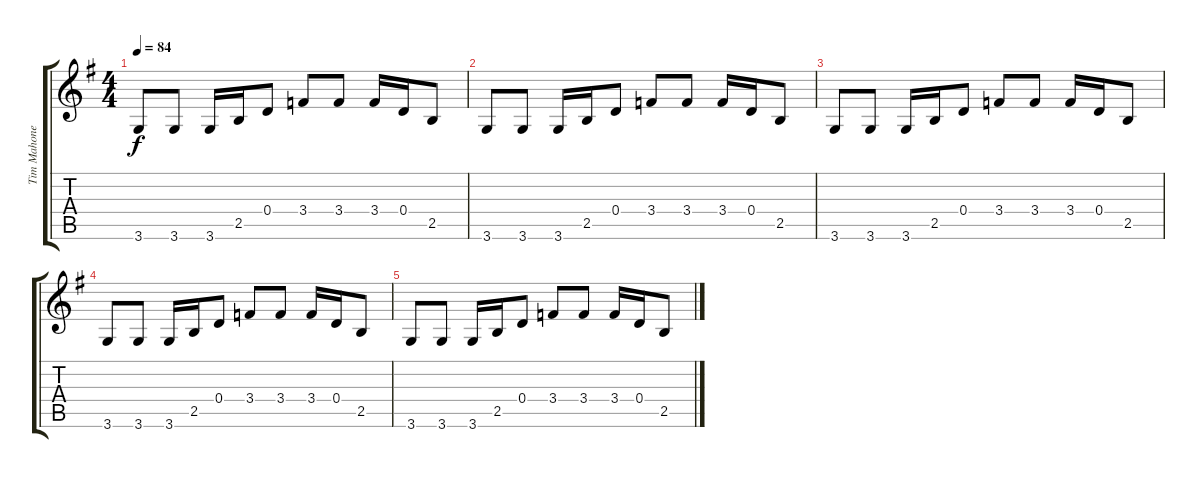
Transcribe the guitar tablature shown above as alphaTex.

\track ("Tim Mahoney (Guitar 1)" "Tim Mahone") {instrument distortionguitar}
\staff {score tabs}
\tuning (E4 B3 G3 D3 A2 E2) {hide}
\ts (4 4)
\tempo 84
\clef g2
\ks g
3.6.8{dy f} 3.6.8 3.6.16 2.5.16 0.4.8 3.4.8 3.4.8 3.4.16 0.4.16 2.5.8 |
3.6.8 3.6.8 3.6.16 2.5.16 0.4.8 3.4.8 3.4.8 3.4.16 0.4.16 2.5.8 |
3.6.8 3.6.8 3.6.16 2.5.16 0.4.8 3.4.8 3.4.8 3.4.16 0.4.16 2.5.8 |
3.6.8 3.6.8 3.6.16 2.5.16 0.4.8 3.4.8 3.4.8 3.4.16 0.4.16 2.5.8 |
3.6.8 3.6.8 3.6.16 2.5.16 0.4.8 3.4.8 3.4.8 3.4.16 0.4.16 2.5.8
